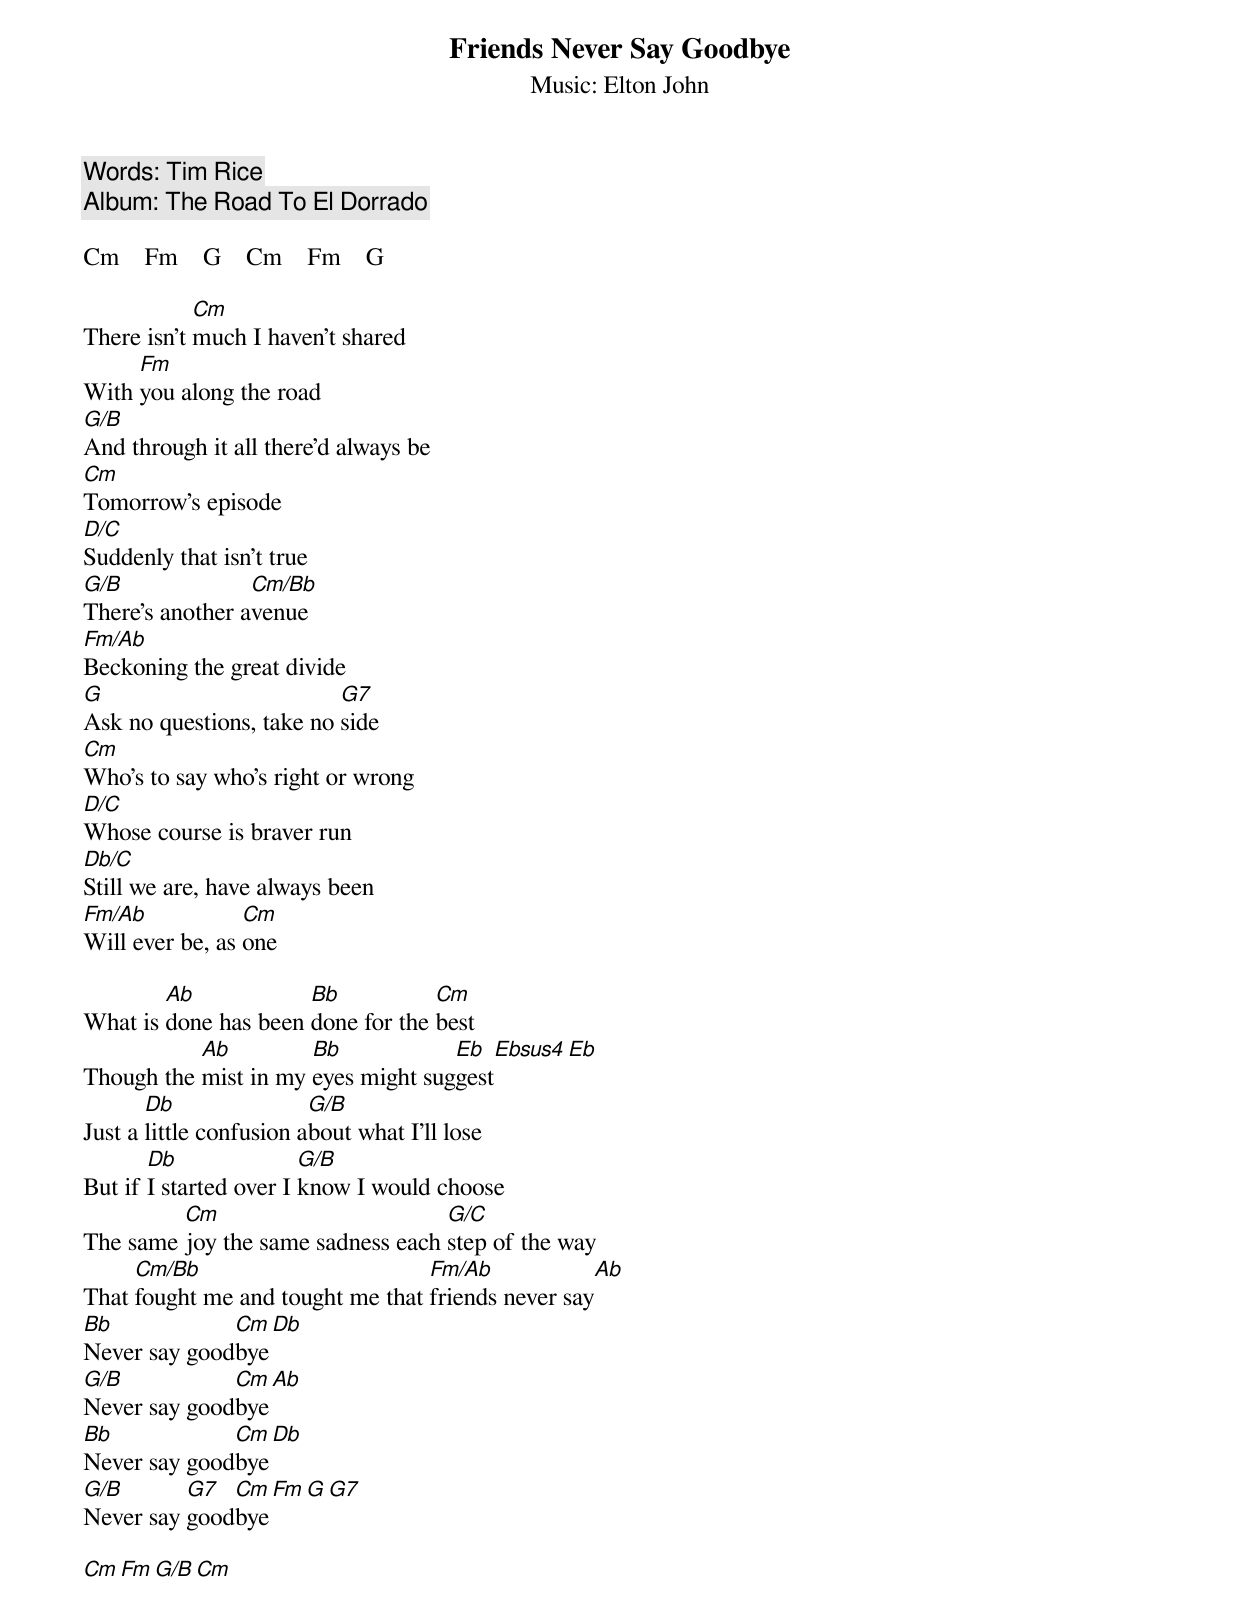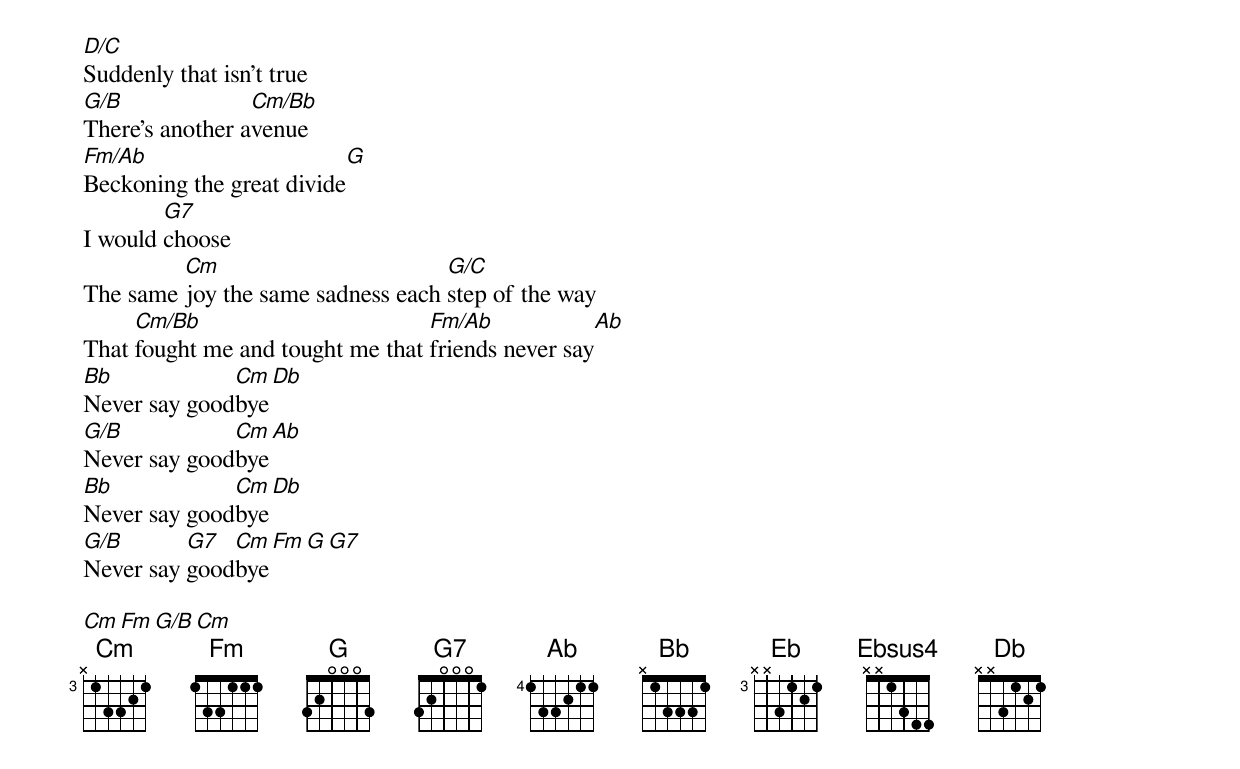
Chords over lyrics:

Friends Never Say Goodbye
Music: Elton John
Words: Tim Rice
Album: The Road To El Dorrado

Cm    Fm    G    Cm    Fm    G

            Cm
There isn't much I haven't shared
     Fm
With you along the road
G/B
And through it all there'd always be
Cm
Tomorrow's episode
D/C
Suddenly that isn't true
G/B              Cm/Bb
There's another avenue
Fm/Ab
Beckoning the great divide
G                         G7
Ask no questions, take no side
Cm
Who's to say who's right or wrong
D/C
Whose course is braver run
Db/C
Still we are, have always been
Fm/Ab            Cm
Will ever be, as one

        Ab            Bb           Cm
What is done has been done for the best
           Ab         Bb            Eb     Ebsus4    Eb
Though the mist in my eyes might suggest
       Db                G/B
Just a little confusion about what I'll lose
       Db               G/B
But if I started over I know I would choose
         Cm                        G/C
The same joy the same sadness each step of the way
     Cm/Bb                        Fm/Ab             Ab
That fought me and tought me that friends never say
Bb            Cm      Db
Never say goodbye
G/B           Cm      Ab
Never say goodbye
Bb            Cm      Db
Never say goodbye
G/B       G7  Cm      Fm    G    G7
Never say goodbye

Cm    Fm    G/B    Cm

D/C
Suddenly that isn't true
G/B              Cm/Bb
There's another avenue
Fm/Ab                        G
Beckoning the great divide
        G7
I would choose
         Cm                        G/C
The same joy the same sadness each step of the way
     Cm/Bb                        Fm/Ab             Ab
That fought me and tought me that friends never say
Bb            Cm      Db
Never say goodbye
G/B           Cm      Ab
Never say goodbye
Bb            Cm      Db
Never say goodbye
G/B       G7  Cm      Fm    G    G7
Never say goodbye

Cm    Fm    G/B    Cm
